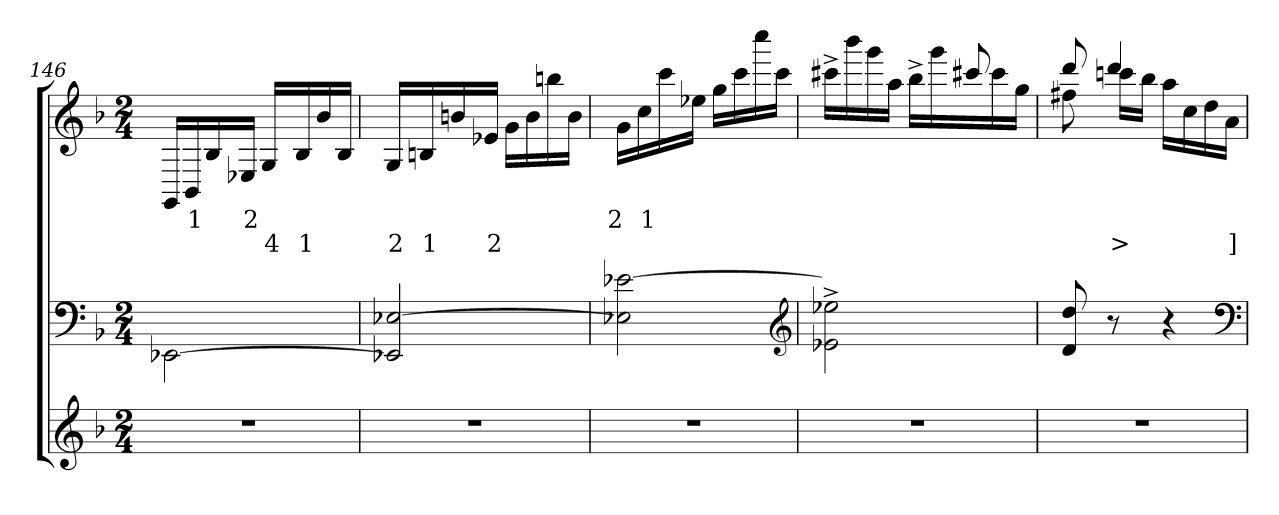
**kern	**kern	**kern	**text	**text
*part3	*part2	*part1	*part1	*part1
*staff3	*staff2	*staff1	*staff1	*staff1
*clefG2	*clefF4	*clefG2	*	*
*k[b-]	*k[b-]	*k[b-]	*	*
*M2/4	*M2/4	*M2/4	*	*
=146	=146	=146	=146	=146
2r	[2EE-X\	16GGLL	.	.
.	.	16BB-	1	.
.	.	16B-	.	.
.	.	16E-XJJ	2	.
.	.	16GLL	.	4
.	.	16B-	.	1
.	.	16b-	.	.
.	.	16B-JJ	.	.
=147	=147	=147	=147	=147
2r	[2E-X 2EE-X]	16GLL	.	2
.	.	16Bn	.	1
.	.	16bn	.	.
.	.	16e-XJJ	.	2
.	.	16gLL	.	.
.	.	16b	.	.
.	.	16bbn	.	.
.	.	16bJJ	.	.
=148	=148	=148	=148	=148
2r	[2e-X 2E-X]	16gLL	2	.
.	.	16cc	1	.
.	.	16ccc	.	.
.	.	16ee-XJJ	.	.
.	.	16ggLL	.	.
.	.	16ccc	.	.
.	.	16cccc	.	.
.	.	16cccJJ	.	.
*	*clefG2	*	*	*
=149	=149	=149	=149	=149
*	*	*^	*	*
2r	2ee-X\^> 2e-X\]^>	4.ryy	16ccc#^>LL	.	.
.	.	.	16bbb-	.	.
.	.	.	16ggg	.	.
.	.	.	16aaJJ	.	.
.	.	.	16bb-^>LL	.	.
.	.	.	16ggg	.	.
.	.	8ccc#X	16ccc#	.	.
.	.	.	16ggJJ	.	.
=150	=150	=150	=150	=150	=150
2r	8dd 8d	8ddd	8ff#X	.	.
.	8r	4ddd	16cccnLL	.	>
.	.	.	16bb-JJ	.	.
.	4r	.	16aaLL	.	.
.	.	.	16cc	.	.
.	.	8ryy	16dd	.	.
.	.	.	16aJJ	.	]
*	*	*v	*v	*	*
*	*clefF4	*	*	*
=	=	=	=	=
*-	*-	*-	*-	*-
